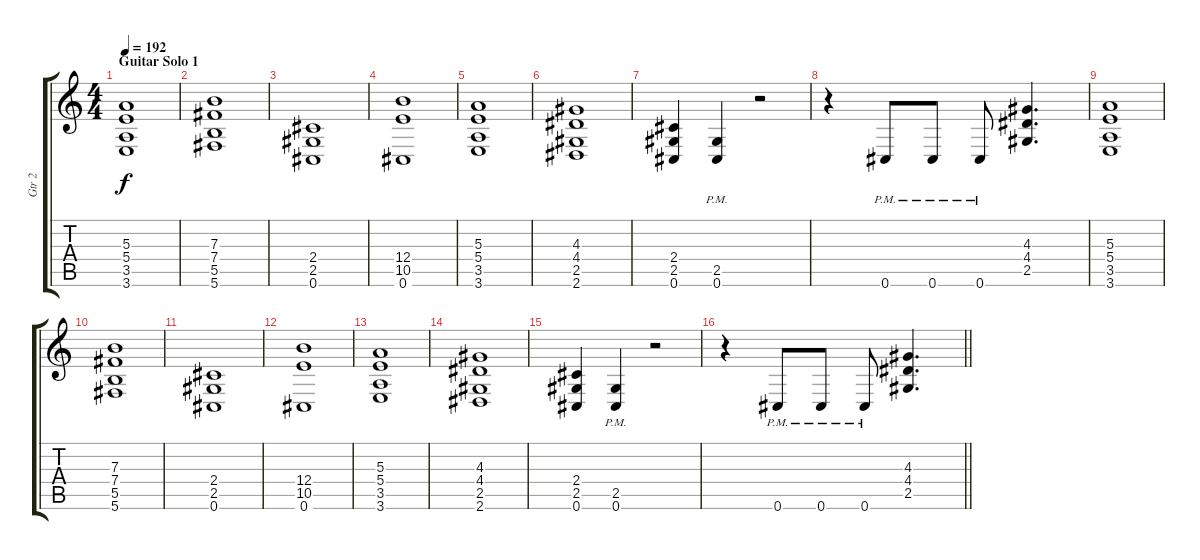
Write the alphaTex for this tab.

\track ("Gtr 2" "Gtr 2") {instrument distortionguitar}
\staff {score tabs}
\tuning (Db4 Ab3 E3 B2 Gb2 Db2) {hide}
\ts (4 4)
\section ("" "Guitar Solo 1")
\tempo 192
\clef g2
\ks c
(5.3 5.4 3.5 3.6).1{dy f} |
(7.3 7.4 5.5 5.6).1 |
(2.4 2.5 0.6).1 |
(12.4 10.5 0.6).1 |
(5.3 5.4 3.5 3.6).1 |
(4.3 4.4 2.5 2.6).1 |
(2.4 2.5 0.6).4 (2.5{pm} 0.6).4 r.2 |
r.4 0.6{pm}.8 0.6{pm}.8 0.6{pm}.8 (4.3 4.4 2.5).4{d} |
(5.3 5.4 3.5 3.6).1 |
(7.3 7.4 5.5 5.6).1 |
(2.4 2.5 0.6).1 |
(12.4 10.5 0.6).1 |
(5.3 5.4 3.5 3.6).1 |
(4.3 4.4 2.5 2.6).1 |
(2.4 2.5 0.6).4 (2.5{pm} 0.6).4 r.2 |
\barLineRight lightlight
r.4 0.6{pm}.8 0.6{pm}.8 0.6{pm}.8 (4.3 4.4 2.5).4{d}
